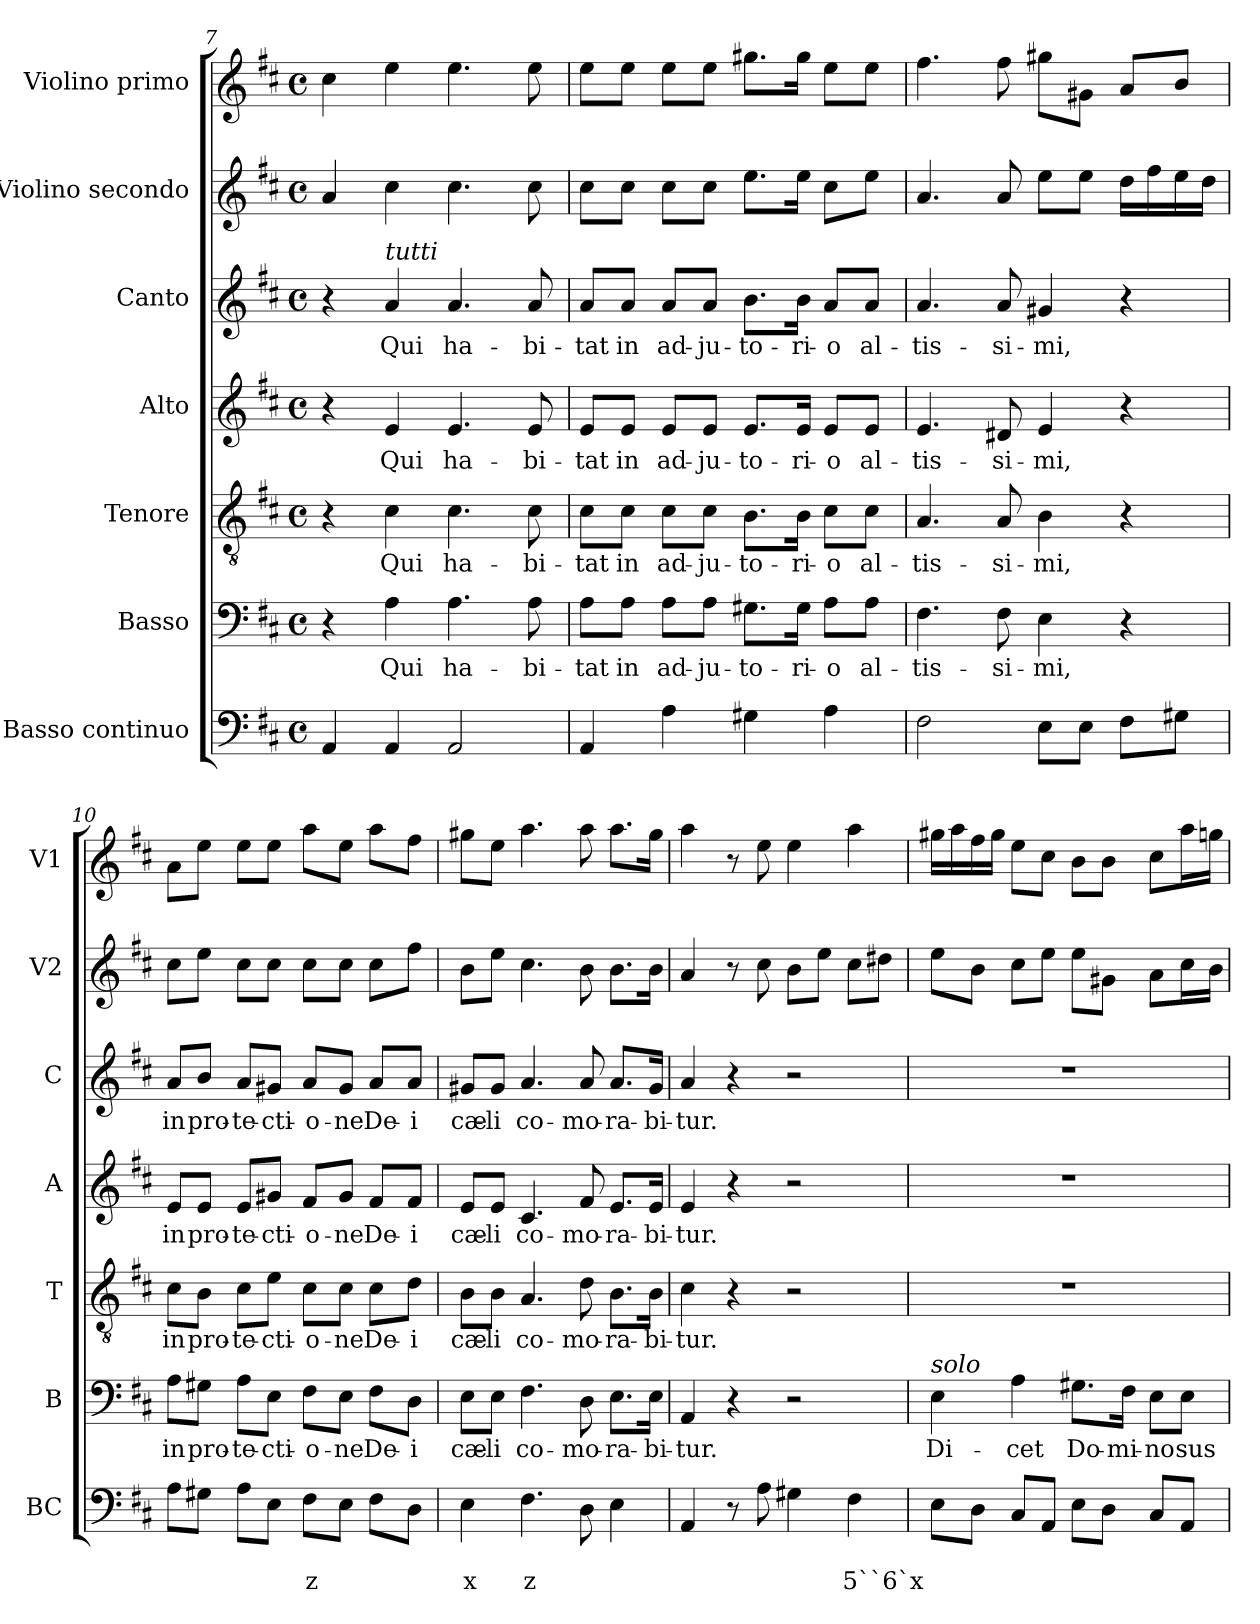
**kern	**text	**text	**kern	**text	**kern	**text	**kern	**text	**kern	**text	**kern	**kern
*part7	*part7	*part7	*part6	*part6	*part5	*part5	*part4	*part4	*part3	*part3	*part2	*part1
*staff7	*staff7	*staff7	*staff6	*staff6	*staff5	*staff5	*staff4	*staff4	*staff3	*staff3	*staff2	*staff1
*I"Basso continuo	*	*	*I"Basso	*	*I"Tenore	*	*I"Alto	*	*I"Canto	*	*I"Violino secondo	*I"Violino primo
*I'BC	*	*	*I'B	*	*I'T	*	*I'A	*	*I'C	*	*I'V2	*I'V1
*clefF4	*	*	*clefF4	*	*clefGv2	*	*clefG2	*	*clefG2	*	*clefG2	*clefG2
*k[f#c#]	*	*	*k[f#c#]	*	*k[f#c#]	*	*k[f#c#]	*	*k[f#c#]	*	*k[f#c#]	*k[f#c#]
*D:	*	*	*D:	*	*D:	*	*D:	*	*D:	*	*D:	*D:
*M4/4	*	*	*M4/4	*	*M4/4	*	*M4/4	*	*M4/4	*	*M4/4	*M4/4
*met(c)	*	*	*met(c)	*	*met(c)	*	*met(c)	*	*met(c)	*	*met(c)	*met(c)
=7	=7	=7	=7	=7	=7	=7	=7	=7	=7	=7	=7	=7
4AA/	.	.	4r	.	4r	.	4r	.	4r	.	4a/	4cc#\
!	!	!	!	!	!	!	!	!	!LO:TX:a:i:t=tutti	!	!	!
!	!	!	!	!LO:LY:b	!	!LO:LY:b	!	!LO:LY:b	!	!LO:LY:b	!	!
4AA/	.	.	4A\	Qui	4c#\	Qui	4e/	Qui	4a/	Qui	4cc#\	4ee\
!	!	!	!	!LO:LY:b	!	!LO:LY:b	!	!LO:LY:b	!	!LO:LY:b	!	!
2AA/	.	.	4.A\	ha-	4.c#\	ha-	4.e/	ha-	4.a/	ha-	4.cc#\	4.ee\
!	!	!	!	!LO:LY:b	!	!LO:LY:b	!	!LO:LY:b	!	!LO:LY:b	!	!
.	.	.	8A\	-bi-	8c#\	-bi-	8e/	-bi-	8a/	-bi-	8cc#\	8ee\
=8	=8	=8	=8	=8	=8	=8	=8	=8	=8	=8	=8	=8
!	!	!	!	!LO:LY:b	!	!LO:LY:b	!	!LO:LY:b	!	!LO:LY:b	!	!
4AA/	.	.	8A\L	-tat	8c#\L	-tat	8e/L	-tat	8a/L	-tat	8cc#\L	8ee\L
!	!	!	!	!LO:LY:b	!	!LO:LY:b	!	!LO:LY:b	!	!LO:LY:b	!	!
.	.	.	8A\J	in	8c#\J	in	8e/J	in	8a/J	in	8cc#\J	8ee\J
!	!	!	!	!LO:LY:b	!	!LO:LY:b	!	!LO:LY:b	!	!LO:LY:b	!	!
4A\	.	.	8A\L	ad-	8c#\L	ad-	8e/L	ad-	8a/L	ad-	8cc#\L	8ee\L
!	!	!	!	!LO:LY:b	!	!LO:LY:b	!	!LO:LY:b	!	!LO:LY:b	!	!
.	.	.	8A\J	-ju-	8c#\J	-ju-	8e/J	-ju-	8a/J	-ju-	8cc#\J	8ee\J
!	!	!	!	!LO:LY:b	!	!LO:LY:b	!	!LO:LY:b	!	!LO:LY:b	!	!
4G#X\	.	.	8.G#X\L	-to-	8.B\L	-to-	8.e/L	-to-	8.b\L	-to-	8.ee\L	8.gg#X\L
!	!	!	!	!LO:LY:b	!	!LO:LY:b	!	!LO:LY:b	!	!LO:LY:b	!	!
.	.	.	16G#\Jk	-ri-	16B\Jk	-ri-	16e/Jk	-ri-	16b\Jk	-ri-	16ee\Jk	16gg#\Jk
!	!	!	!	!LO:LY:b	!	!LO:LY:b	!	!LO:LY:b	!	!LO:LY:b	!	!
4A\	.	.	8A\L	-o	8c#\L	-o	8e/L	-o	8a/L	-o	8cc#\L	8ee\L
!	!	!	!	!LO:LY:b	!	!LO:LY:b	!	!LO:LY:b	!	!LO:LY:b	!	!
.	.	.	8A\J	al-	8c#\J	al-	8e/J	al-	8a/J	al-	8ee\J	8ee\J
=9	=9	=9	=9	=9	=9	=9	=9	=9	=9	=9	=9	=9
!	!	!	!	!LO:LY:b	!	!LO:LY:b	!	!LO:LY:b	!	!LO:LY:b	!	!
2F#\	.	.	4.F#\	-tis-	4.A/	-tis-	4.e/	-tis-	4.a/	-tis-	4.a/	4.ff#\
!	!	!	!	!LO:LY:b	!	!LO:LY:b	!	!LO:LY:b	!	!LO:LY:b	!	!
.	.	.	8F#\	-si-	8A/	-si-	8d#X/	-si-	8a/	-si-	8a/	8ff#\
!	!	!	!	!LO:LY:b	!	!LO:LY:b	!	!LO:LY:b	!	!LO:LY:b	!	!
8E\L	.	.	4E\	-mi,	4B\	-mi,	4e/	-mi,	4g#X/	-mi,	8ee\L	8gg#X\L
8E\J	.	.	.	.	.	.	.	.	.	.	8ee\J	8g#X\J
8F#\L	.	.	4r	.	4r	.	4r	.	4r	.	16dd\LL	8a/L
.	.	.	.	.	.	.	.	.	.	.	16ff#\	.
8G#X\J	.	.	.	.	.	.	.	.	.	.	16ee\	8b/J
.	.	.	.	.	.	.	.	.	.	.	16dd\JJ	.
!!LO:LB:g=z
=10	=10	=10	=10	=10	=10	=10	=10	=10	=10	=10	=10	=10
!	!	!	!	!LO:LY:b	!	!LO:LY:b	!	!LO:LY:b	!	!LO:LY:b	!	!
8A\L	.	.	8A\L	in	8c#\L	in	8e/L	in	8a/L	in	8cc#\L	8a\L
!	!	!	!	!LO:LY:b	!	!LO:LY:b	!	!LO:LY:b	!	!LO:LY:b	!	!
8G#X\J	.	.	8G#X\J	pro-	8B\J	pro-	8e/J	pro-	8b/J	pro-	8ee\J	8ee\J
!	!	!	!	!LO:LY:b	!	!LO:LY:b	!	!LO:LY:b	!	!LO:LY:b	!	!
8A\L	.	.	8A\L	-te-	8c#\L	-te-	8e/L	-te-	8a/L	-te-	8cc#\L	8ee\L
!	!	!	!	!LO:LY:b	!	!LO:LY:b	!	!LO:LY:b	!	!LO:LY:b	!	!
8E\J	.	.	8E\J	-cti-	8e\J	-cti-	8g#X/J	-cti-	8g#X/J	-cti-	8cc#\J	8ee\J
!	!	!LO:LY:b	!	!LO:LY:b	!	!LO:LY:b	!	!LO:LY:b	!	!LO:LY:b	!	!
8F#\L	.	z	8F#\L	-o-	8c#\L	-o-	8f#/L	-o-	8a/L	-o-	8cc#\L	8aa\L
!	!	!	!	!LO:LY:b	!	!LO:LY:b	!	!LO:LY:b	!	!LO:LY:b	!	!
8E\J	.	.	8E\J	-ne	8c#\J	-ne	8g#/J	-ne	8g#/J	-ne	8cc#\J	8ee\J
!	!	!	!	!LO:LY:b	!	!LO:LY:b	!	!LO:LY:b	!	!LO:LY:b	!	!
8F#\L	.	.	8F#\L	De-	8c#\L	De-	8f#/L	De-	8a/L	De-	8cc#\L	8aa\L
!	!	!	!	!LO:LY:b	!	!LO:LY:b	!	!LO:LY:b	!	!LO:LY:b	!	!
8D\J	.	.	8D\J	-i	8d\J	-i	8f#/J	-i	8a/J	-i	8ff#\J	8ff#\J
=11	=11	=11	=11	=11	=11	=11	=11	=11	=11	=11	=11	=11
!	!	!LO:LY:b	!	!LO:LY:b	!	!LO:LY:b	!	!LO:LY:b	!	!LO:LY:b	!	!
4E\	.	x	8E\L	cæ-	8B\L	cæ-	8e/L	cæ-	8g#X/L	cæ-	8b\L	8gg#X\L
!	!	!	!	!LO:LY:b	!	!LO:LY:b	!	!LO:LY:b	!	!LO:LY:b	!	!
.	.	.	8E\J	-li	8B\J	-li	8e/J	-li	8g#/J	-li	8ee\J	8ee\J
!	!	!LO:LY:b	!	!LO:LY:b	!	!LO:LY:b	!	!LO:LY:b	!	!LO:LY:b	!	!
4.F#\	.	z	4.F#\	co-	4.A/	co-	4.c#/	co-	4.a/	co-	4.cc#\	4.aa\
!	!	!	!	!LO:LY:b	!	!LO:LY:b	!	!LO:LY:b	!	!LO:LY:b	!	!
8D\	.	.	8D\	-mo-	8d\	-mo-	8f#/	-mo-	8a/	-mo-	8b\	8aa\
!	!	!	!	!LO:LY:b	!	!LO:LY:b	!	!LO:LY:b	!	!LO:LY:b	!	!
4E\	.	.	8.E\L	-ra-	8.B\L	-ra-	8.e/L	-ra-	8.a/L	-ra-	8.b\L	8.aa\L
!	!	!	!	!LO:LY:b	!	!LO:LY:b	!	!LO:LY:b	!	!LO:LY:b	!	!
.	.	.	16E\Jk	-bi-	16B\Jk	-bi-	16e/Jk	-bi-	16g#/Jk	-bi-	16b\Jk	16gg#\Jk
=12	=12	=12	=12	=12	=12	=12	=12	=12	=12	=12	=12	=12
!	!	!	!	!LO:LY:b	!	!LO:LY:b	!	!LO:LY:b	!	!LO:LY:b	!	!
4AA/	.	.	4AA/	-tur.	4c#\	-tur.	4e/	-tur.	4a/	-tur.	4a/	4aa\
8r	.	.	4r	.	4r	.	4r	.	4r	.	8r	8r
8A\	.	.	.	.	.	.	.	.	.	.	8cc#\	8ee\
4G#X\	.	.	2r	.	2r	.	2r	.	2r	.	8b\L	4ee\
.	.	.	.	.	.	.	.	.	.	.	8ee\J	.
!	!	!LO:LY:b	!	!	!	!	!	!	!	!	!	!
4F#\	.	5``6`x	.	.	.	.	.	.	.	.	8cc#\L	4aa\
.	.	.	.	.	.	.	.	.	.	.	8dd#X\J	.
=13	=13	=13	=13	=13	=13	=13	=13	=13	=13	=13	=13	=13
!	!	!	!LO:TX:a:i:t=solo	!	!	!	!	!	!	!	!	!
!	!	!	!	!LO:LY:b	!	!	!	!	!	!	!	!
8E\L	.	.	4E\	Di-	1r	.	1r	.	1r	.	8ee\L	16gg#X\LL
.	.	.	.	.	.	.	.	.	.	.	.	16aa\
8D\J	.	.	.	.	.	.	.	.	.	.	8b\J	16ff#\
.	.	.	.	.	.	.	.	.	.	.	.	16gg#\JJ
!	!	!	!	!LO:LY:b	!	!	!	!	!	!	!	!
8C#/L	.	.	4A\	-cet	.	.	.	.	.	.	8cc#\L	8ee\L
8AA/J	.	.	.	.	.	.	.	.	.	.	8ee\J	8cc#\J
!	!	!	!	!LO:LY:b	!	!	!	!	!	!	!	!
8E\L	.	.	8.G#X\L	Do-	.	.	.	.	.	.	8ee\L	8b\L
8D\J	.	.	.	.	.	.	.	.	.	.	8g#X\J	8b\J
!	!	!	!	!LO:LY:b	!	!	!	!	!	!	!	!
.	.	.	16F#\Jk	-mi-	.	.	.	.	.	.	.	.
!	!	!	!	!LO:LY:b	!	!	!	!	!	!	!	!
8C#/L	.	.	8E\L	-no	.	.	.	.	.	.	8a\L	8cc#\L
!	!	!	!	!LO:LY:b	!	!	!	!	!	!	!	!
8AA/J	.	.	8E\J	sus-	.	.	.	.	.	.	16cc#\L	16aa\L
.	.	.	.	.	.	.	.	.	.	.	16b\JJ	16ggn\JJ
=	=	=	=	=	=	=	=	=	=	=	=	=
*-	*-	*-	*-	*-	*-	*-	*-	*-	*-	*-	*-	*-
